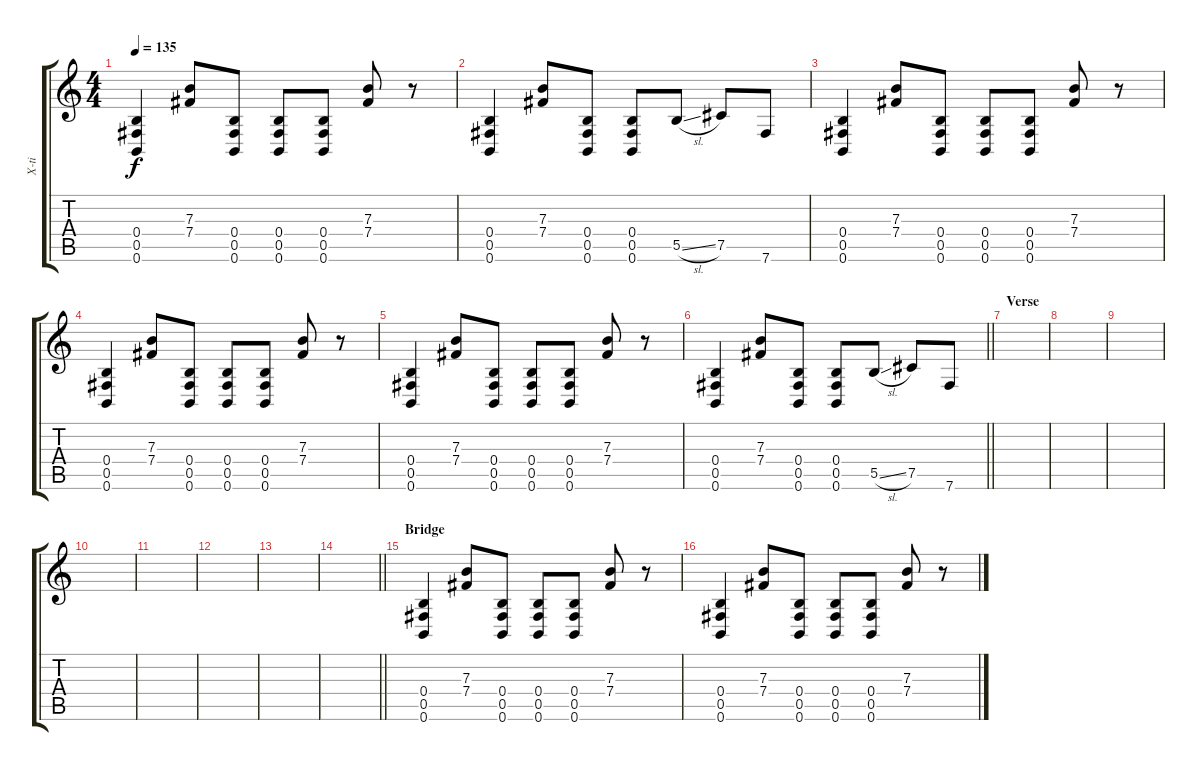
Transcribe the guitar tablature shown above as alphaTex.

\track ("X-ti" "X-ti") {instrument distortionguitar}
\staff {score tabs}
\tuning (Db4 Ab3 E3 B2 Gb2 B1) {hide}
\ts (4 4)
\tempo 135
\clef g2
\ks c
(0.4 0.5 0.6).4{dy f} (7.3 7.4).8 (0.4 0.5 0.6).8 (0.4 0.5 0.6).8 (0.4 0.5 0.6).8 (7.3 7.4).8 r.8 |
(0.4 0.5 0.6).4 (7.3 7.4).8 (0.4 0.5 0.6).8 (0.4 0.5 0.6).8 5.5{sl}.8 7.5.8 7.6.8 |
(0.4 0.5 0.6).4 (7.3 7.4).8 (0.4 0.5 0.6).8 (0.4 0.5 0.6).8 (0.4 0.5 0.6).8 (7.3 7.4).8 r.8 |
(0.4 0.5 0.6).4 (7.3 7.4).8 (0.4 0.5 0.6).8 (0.4 0.5 0.6).8 (0.4 0.5 0.6).8 (7.3 7.4).8 r.8 |
(0.4 0.5 0.6).4 (7.3 7.4).8 (0.4 0.5 0.6).8 (0.4 0.5 0.6).8 (0.4 0.5 0.6).8 (7.3 7.4).8 r.8 |
\barLineRight lightlight
(0.4 0.5 0.6).4 (7.3 7.4).8 (0.4 0.5 0.6).8 (0.4 0.5 0.6).8 5.5{sl}.8 7.5.8 7.6.8 |
\section ("" "Verse")
|
|
|
|
|
|
|
\barLineRight lightlight
|
\section ("" "Bridge")
(0.4 0.5 0.6).4 (7.3 7.4).8 (0.4 0.5 0.6).8 (0.4 0.5 0.6).8 (0.4 0.5 0.6).8 (7.3 7.4).8 r.8 |
(0.4 0.5 0.6).4 (7.3 7.4).8 (0.4 0.5 0.6).8 (0.4 0.5 0.6).8 (0.4 0.5 0.6).8 (7.3 7.4).8 r.8
